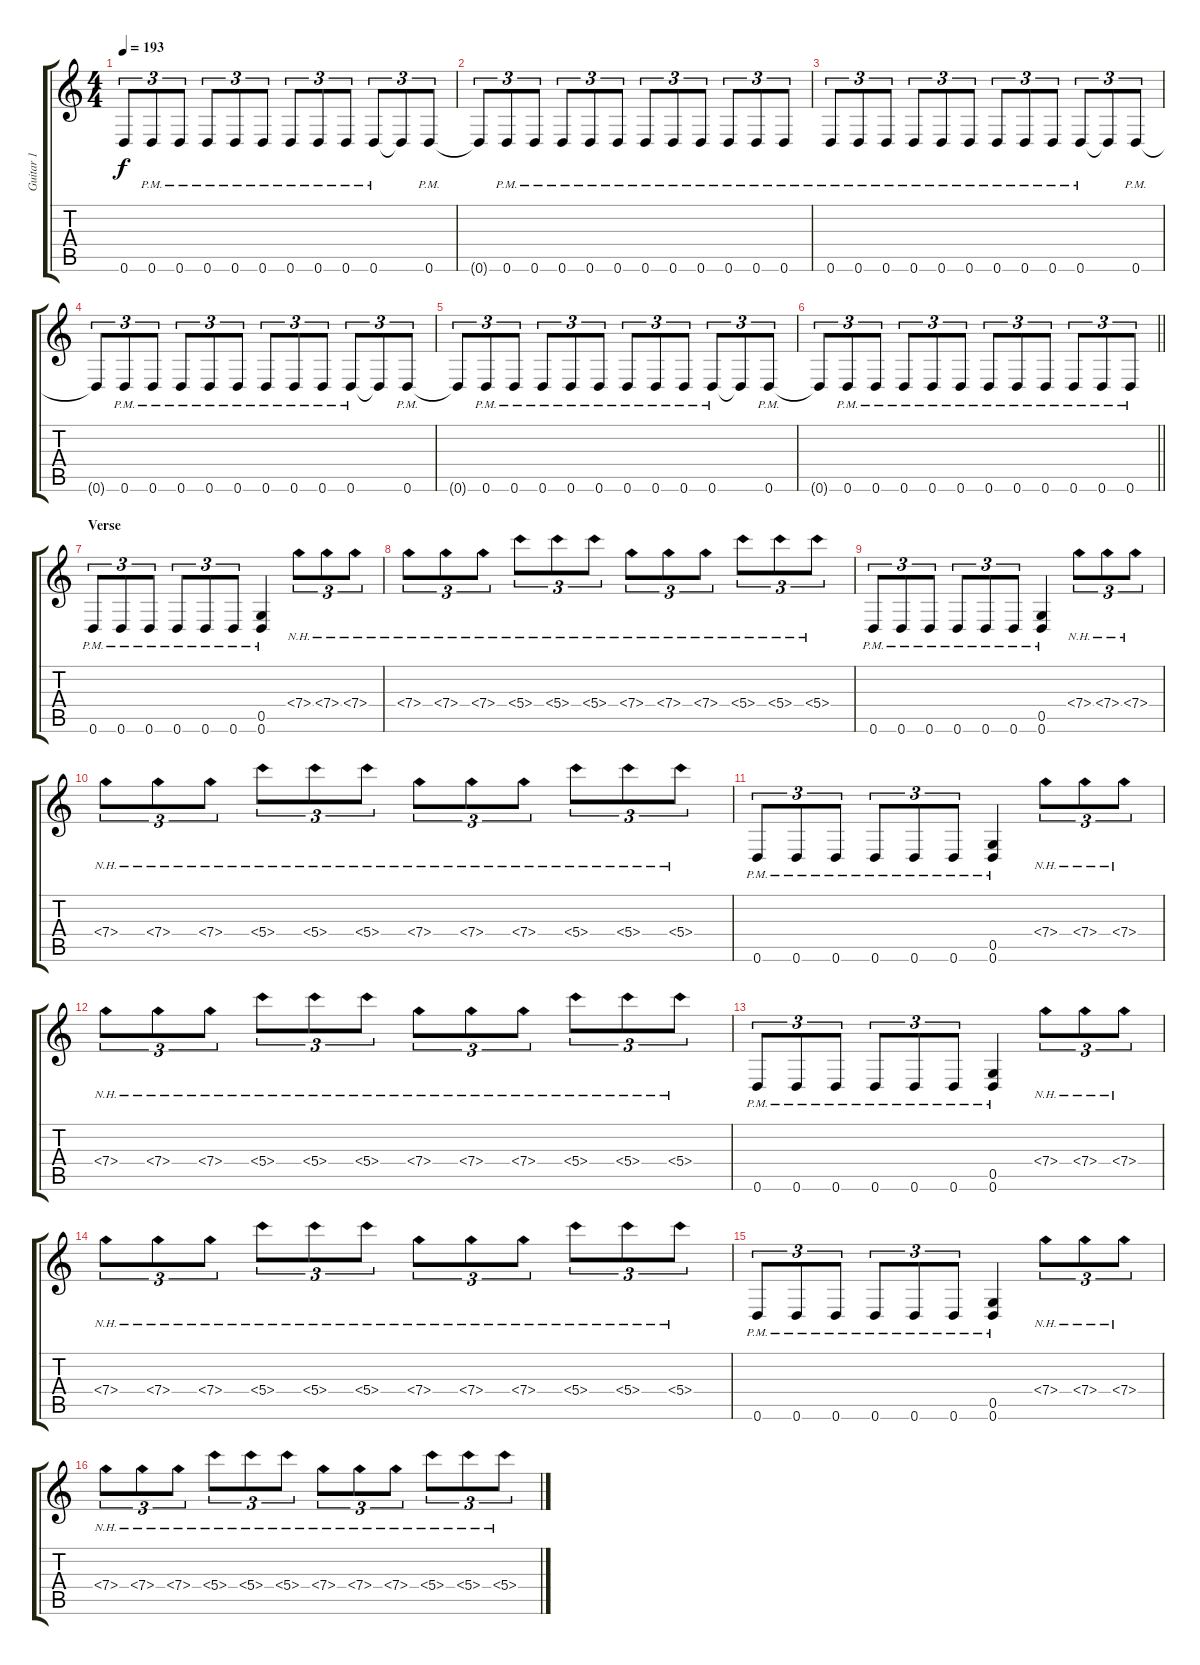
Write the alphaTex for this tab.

\track ("Guitar 1" "Guitar 1") {instrument distortionguitar}
\staff {score tabs}
\tuning (D4 A3 F3 C3 G2 D2) {hide}
\ts (4 4)
\tempo 193
\clef g2
\ks c
0.6{t}.8{tu (3 2) dy f} 0.6{pm}.8{tu (3 2)} 0.6{pm}.8{tu (3 2)} 0.6{pm}.8{tu (3 2)} 0.6{pm}.8{tu (3 2)} 0.6{pm}.8{tu (3 2)} 0.6{pm}.8{tu (3 2)} 0.6{pm}.8{tu (3 2)} 0.6{pm}.8{tu (3 2)} 0.6{pm}.8{tu (3 2)} 0.6{t}.8{tu (3 2)} 0.6{pm}.8{tu (3 2)} |
0.6{t}.8{tu (3 2)} 0.6{pm}.8{tu (3 2)} 0.6{pm}.8{tu (3 2)} 0.6{pm}.8{tu (3 2)} 0.6{pm}.8{tu (3 2)} 0.6{pm}.8{tu (3 2)} 0.6{pm}.8{tu (3 2)} 0.6{pm}.8{tu (3 2)} 0.6{pm}.8{tu (3 2)} 0.6{pm}.8{tu (3 2)} 0.6{pm}.8{tu (3 2)} 0.6{pm}.8{tu (3 2)} |
0.6{pm}.8{tu (3 2)} 0.6{pm}.8{tu (3 2)} 0.6{pm}.8{tu (3 2)} 0.6{pm}.8{tu (3 2)} 0.6{pm}.8{tu (3 2)} 0.6{pm}.8{tu (3 2)} 0.6{pm}.8{tu (3 2)} 0.6{pm}.8{tu (3 2)} 0.6{pm}.8{tu (3 2)} 0.6{pm}.8{tu (3 2)} 0.6{t}.8{tu (3 2)} 0.6{pm}.8{tu (3 2)} |
0.6{t}.8{tu (3 2)} 0.6{pm}.8{tu (3 2)} 0.6{pm}.8{tu (3 2)} 0.6{pm}.8{tu (3 2)} 0.6{pm}.8{tu (3 2)} 0.6{pm}.8{tu (3 2)} 0.6{pm}.8{tu (3 2)} 0.6{pm}.8{tu (3 2)} 0.6{pm}.8{tu (3 2)} 0.6{pm}.8{tu (3 2)} 0.6{t}.8{tu (3 2)} 0.6{pm}.8{tu (3 2)} |
0.6{t}.8{tu (3 2)} 0.6{pm}.8{tu (3 2)} 0.6{pm}.8{tu (3 2)} 0.6{pm}.8{tu (3 2)} 0.6{pm}.8{tu (3 2)} 0.6{pm}.8{tu (3 2)} 0.6{pm}.8{tu (3 2)} 0.6{pm}.8{tu (3 2)} 0.6{pm}.8{tu (3 2)} 0.6{pm}.8{tu (3 2)} 0.6{t}.8{tu (3 2)} 0.6{pm}.8{tu (3 2)} |
\barLineRight lightlight
0.6{t}.8{tu (3 2)} 0.6{pm}.8{tu (3 2)} 0.6{pm}.8{tu (3 2)} 0.6{pm}.8{tu (3 2)} 0.6{pm}.8{tu (3 2)} 0.6{pm}.8{tu (3 2)} 0.6{pm}.8{tu (3 2)} 0.6{pm}.8{tu (3 2)} 0.6{pm}.8{tu (3 2)} 0.6{pm}.8{tu (3 2)} 0.6{pm}.8{tu (3 2)} 0.6{pm}.8{tu (3 2)} |
\section ("" "Verse")
0.6{pm}.8{tu (3 2)} 0.6{pm}.8{tu (3 2)} 0.6{pm}.8{tu (3 2)} 0.6{pm}.8{tu (3 2)} 0.6{pm}.8{tu (3 2)} 0.6{pm}.8{tu (3 2)} (0.5{pm} 0.6{pm}).4 7.4{nh}.8{tu (3 2)} 7.4{nh}.8{tu (3 2)} 7.4{nh}.8{tu (3 2)} |
7.4{nh}.8{tu (3 2)} 7.4{nh}.8{tu (3 2)} 7.4{nh}.8{tu (3 2)} 5.4{nh}.8{tu (3 2)} 5.4{nh}.8{tu (3 2)} 5.4{nh}.8{tu (3 2)} 7.4{nh}.8{tu (3 2)} 7.4{nh}.8{tu (3 2)} 7.4{nh}.8{tu (3 2)} 5.4{nh}.8{tu (3 2)} 5.4{nh}.8{tu (3 2)} 5.4{nh}.8{tu (3 2)} |
0.6{pm}.8{tu (3 2)} 0.6{pm}.8{tu (3 2)} 0.6{pm}.8{tu (3 2)} 0.6{pm}.8{tu (3 2)} 0.6{pm}.8{tu (3 2)} 0.6{pm}.8{tu (3 2)} (0.5{pm} 0.6{pm}).4 7.4{nh}.8{tu (3 2)} 7.4{nh}.8{tu (3 2)} 7.4{nh}.8{tu (3 2)} |
7.4{nh}.8{tu (3 2)} 7.4{nh}.8{tu (3 2)} 7.4{nh}.8{tu (3 2)} 5.4{nh}.8{tu (3 2)} 5.4{nh}.8{tu (3 2)} 5.4{nh}.8{tu (3 2)} 7.4{nh}.8{tu (3 2)} 7.4{nh}.8{tu (3 2)} 7.4{nh}.8{tu (3 2)} 5.4{nh}.8{tu (3 2)} 5.4{nh}.8{tu (3 2)} 5.4{nh}.8{tu (3 2)} |
0.6{pm}.8{tu (3 2)} 0.6{pm}.8{tu (3 2)} 0.6{pm}.8{tu (3 2)} 0.6{pm}.8{tu (3 2)} 0.6{pm}.8{tu (3 2)} 0.6{pm}.8{tu (3 2)} (0.5{pm} 0.6{pm}).4 7.4{nh}.8{tu (3 2)} 7.4{nh}.8{tu (3 2)} 7.4{nh}.8{tu (3 2)} |
7.4{nh}.8{tu (3 2)} 7.4{nh}.8{tu (3 2)} 7.4{nh}.8{tu (3 2)} 5.4{nh}.8{tu (3 2)} 5.4{nh}.8{tu (3 2)} 5.4{nh}.8{tu (3 2)} 7.4{nh}.8{tu (3 2)} 7.4{nh}.8{tu (3 2)} 7.4{nh}.8{tu (3 2)} 5.4{nh}.8{tu (3 2)} 5.4{nh}.8{tu (3 2)} 5.4{nh}.8{tu (3 2)} |
0.6{pm}.8{tu (3 2)} 0.6{pm}.8{tu (3 2)} 0.6{pm}.8{tu (3 2)} 0.6{pm}.8{tu (3 2)} 0.6{pm}.8{tu (3 2)} 0.6{pm}.8{tu (3 2)} (0.5{pm} 0.6{pm}).4 7.4{nh}.8{tu (3 2)} 7.4{nh}.8{tu (3 2)} 7.4{nh}.8{tu (3 2)} |
7.4{nh}.8{tu (3 2)} 7.4{nh}.8{tu (3 2)} 7.4{nh}.8{tu (3 2)} 5.4{nh}.8{tu (3 2)} 5.4{nh}.8{tu (3 2)} 5.4{nh}.8{tu (3 2)} 7.4{nh}.8{tu (3 2)} 7.4{nh}.8{tu (3 2)} 7.4{nh}.8{tu (3 2)} 5.4{nh}.8{tu (3 2)} 5.4{nh}.8{tu (3 2)} 5.4{nh}.8{tu (3 2)} |
0.6{pm}.8{tu (3 2)} 0.6{pm}.8{tu (3 2)} 0.6{pm}.8{tu (3 2)} 0.6{pm}.8{tu (3 2)} 0.6{pm}.8{tu (3 2)} 0.6{pm}.8{tu (3 2)} (0.5{pm} 0.6{pm}).4 7.4{nh}.8{tu (3 2)} 7.4{nh}.8{tu (3 2)} 7.4{nh}.8{tu (3 2)} |
7.4{nh}.8{tu (3 2)} 7.4{nh}.8{tu (3 2)} 7.4{nh}.8{tu (3 2)} 5.4{nh}.8{tu (3 2)} 5.4{nh}.8{tu (3 2)} 5.4{nh}.8{tu (3 2)} 7.4{nh}.8{tu (3 2)} 7.4{nh}.8{tu (3 2)} 7.4{nh}.8{tu (3 2)} 5.4{nh}.8{tu (3 2)} 5.4{nh}.8{tu (3 2)} 5.4{nh}.8{tu (3 2)}
